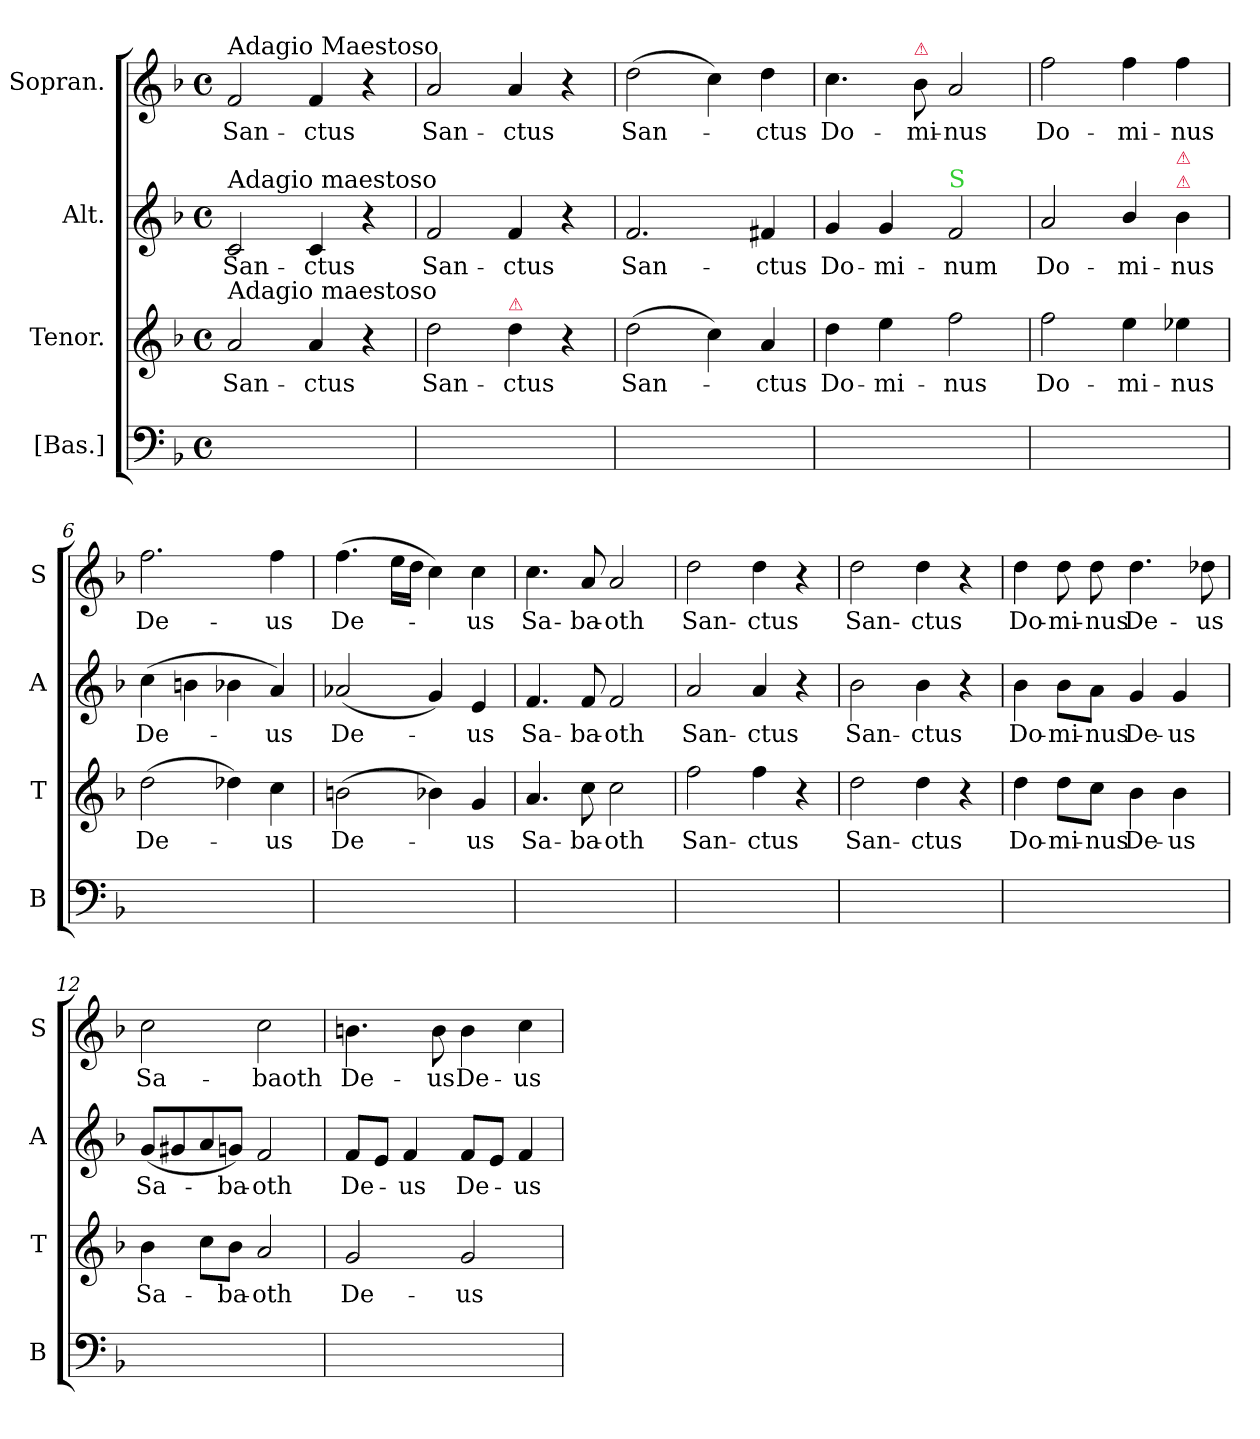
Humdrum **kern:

**kern	**kern	**text	**kern	**text	**kern	**text	**dynam
*part4	*part3	*part3	*part2	*part2	*part1	*part1	*part1
*staff4	*staff3	*staff3	*staff2	*staff2	*staff1	*staff1	*staff1
*I"[Bas.]	*I"Tenor.	*	*I"Alt.	*	*I"Sopran.	*	*
*I'B	*I'T	*	*I'A	*	*I'S	*	*
*clefF4	*clefG2	*	*clefG2	*	*clefG2	*	*
*k[b-]	*k[b-]	*	*k[b-]	*	*k[b-]	*	*
*M4/4	*M4/4	*	*M4/4	*	*M4/4	*	*
*met(c)	*met(c)	*	*met(c)	*	*met(c)	*	*
=1	=1	=1	=1	=1	=1	=1	=1
!	!	!	!	!	!LO:TX:a:t=Adagio Maestoso	!	!
!	!	!	!LO:TX:a:t=Adagio maestoso	!	!	!	!
!	!LO:TX:a:t=Adagio maestoso	!	!	!	!	!	!
!	!	!	!	!	!	!	!LO:DY:b
1ryy	2a/	San-	2c/	San-	2f/	San-	fo
.	4a/	-ctus	4c/	-ctus	4f/	-ctus	.
.	4r	.	4r	.	4r	.	.
=2	=2	=2	=2	=2	=2	=2	=2
1ryy	2dd\	San-	2f/	San-	2a/	San-	.
!	!LO:TX:a:color=crimson:t=⚠	!	!	!	!	!	!
.	4dd\	-ctus	4f/	-ctus	4a/	-ctus	.
.	4r	.	4r	.	4r	.	.
=3	=3	=3	=3	=3	=3	=3	=3
1ryy	(2dd\	San-	2.f/	San-	(2dd\	San-	.
.	4cc\)	.	.	.	4cc\)	.	.
.	4a/	-ctus	4f#X/	-ctus	4dd\	-ctus	.
=4	=4	=4	=4	=4	=4	=4	=4
1ryy	4dd\	Do-	4g/	Do-	4.cc\	Do-	.
.	4ee\	-mi-	4g/	-mi-	.	.	.
!	!	!	!	!	!LO:TX:a:color=crimson:t=⚠	!	!
.	.	.	.	.	8b-\	-mi-	.
!	!	!	!LO:TX:a:color=limegreen:t=S	!	!	!	!
.	2ff\	-nus	2f/	-num	2a/	-nus	.
=5	=5	=5	=5	=5	=5	=5	=5
1ryy	2ff\	Do-	2a/	Do-	2ff\	Do-	.
.	4ee\	-mi-	4b-/	-mi-	4ff\	-mi-	.
!	!	!	!LO:TX:a:color=crimson:t=⚠	!	!	!	!
!	!	!	!LO:TX:a:color=crimson:t=⚠	!	!	!	!
.	4ee-X\	-nus	4b-\	-nus	4ff\	-nus	.
=6	=6	=6	=6	=6	=6	=6	=6
1ryy	(2dd\	De-	(4cc\	De-	2.ff\	De-	.
.	.	.	4bn\	.	.	.	.
.	4dd-X\)	.	4b-X\	.	.	.	.
.	4cc\	-us	4a/)	-us	4ff\	-us	.
=7	=7	=7	=7	=7	=7	=7	=7
1ryy	(2bn\	De-	(>2a-X/	De-	(4.ff\	De-	.
.	.	.	.	.	16ee\LL	.	.
.	.	.	.	.	16dd\JJ	.	.
.	4b-X\)	.	4g/)	.	4cc\)	.	.
.	4g/	-us	4e/	-us	4cc\	-us	.
=8	=8	=8	=8	=8	=8	=8	=8
1ryy	4.a/	Sa-	4.f/	Sa-	4.cc\	Sa-	.
.	8cc\	-ba-	8f/	-ba-	8a/	-ba-	.
.	2cc\	-oth	2f/	-oth	2a/	-oth	.
=9	=9	=9	=9	=9	=9	=9	=9
1ryy	2ff\	San-	2a/	San-	2dd\	San-	.
.	4ff\	-ctus	4a/	-ctus	4dd\	-ctus	.
.	4r	.	4r	.	4r	.	.
=10	=10	=10	=10	=10	=10	=10	=10
1ryy	2dd\	San-	2b-\	San-	2dd\	San-	.
.	4dd\	-ctus	4b-\	-ctus	4dd\	-ctus	.
.	4r	.	4r	.	4r	.	.
=11	=11	=11	=11	=11	=11	=11	=11
1ryy	4dd\	Do-	4b-\	Do-	4dd\	Do-	.
.	8dd\L	-mi-	8b-\L	-mi-	8dd\	-mi-	.
.	8cc\J	-nus	8a\J	-nus	8dd\	-nus	.
.	4b-\	De-	4g/	De-	4.dd\	De-	.
.	4b-\	-us	4g/	-us	.	.	.
.	.	.	.	.	8dd-X\	-us	.
=12	=12	=12	=12	=12	=12	=12	=12
1ryy	4b-\	Sa-	(8g/L	Sa-	2cc\	Sa-	.
.	.	.	8g#X/	.	.	.	.
.	8cc\L	.	8a/	.	.	.	.
.	8b-\J	-ba-	8gn/J)	-ba-	.	.	.
.	2a/	-oth	2f/	-oth	2cc\	-baoth	.
=13	=13	=13	=13	=13	=13	=13	=13
1ryy	2g/	De-	8f/L	De-	4.bn\	De-	.
.	.	.	8e/J	.	.	.	.
.	.	.	4f/	-us	.	.	.
.	.	.	.	.	8b\	-us	.
.	2g/	-us	8f/L	De-	4b\	De-	.
.	.	.	8e/J	.	.	.	.
.	.	.	4f/	-us	4cc\	-us	.
=	=	=	=	=	=	=	=
*-	*-	*-	*-	*-	*-	*-	*-
